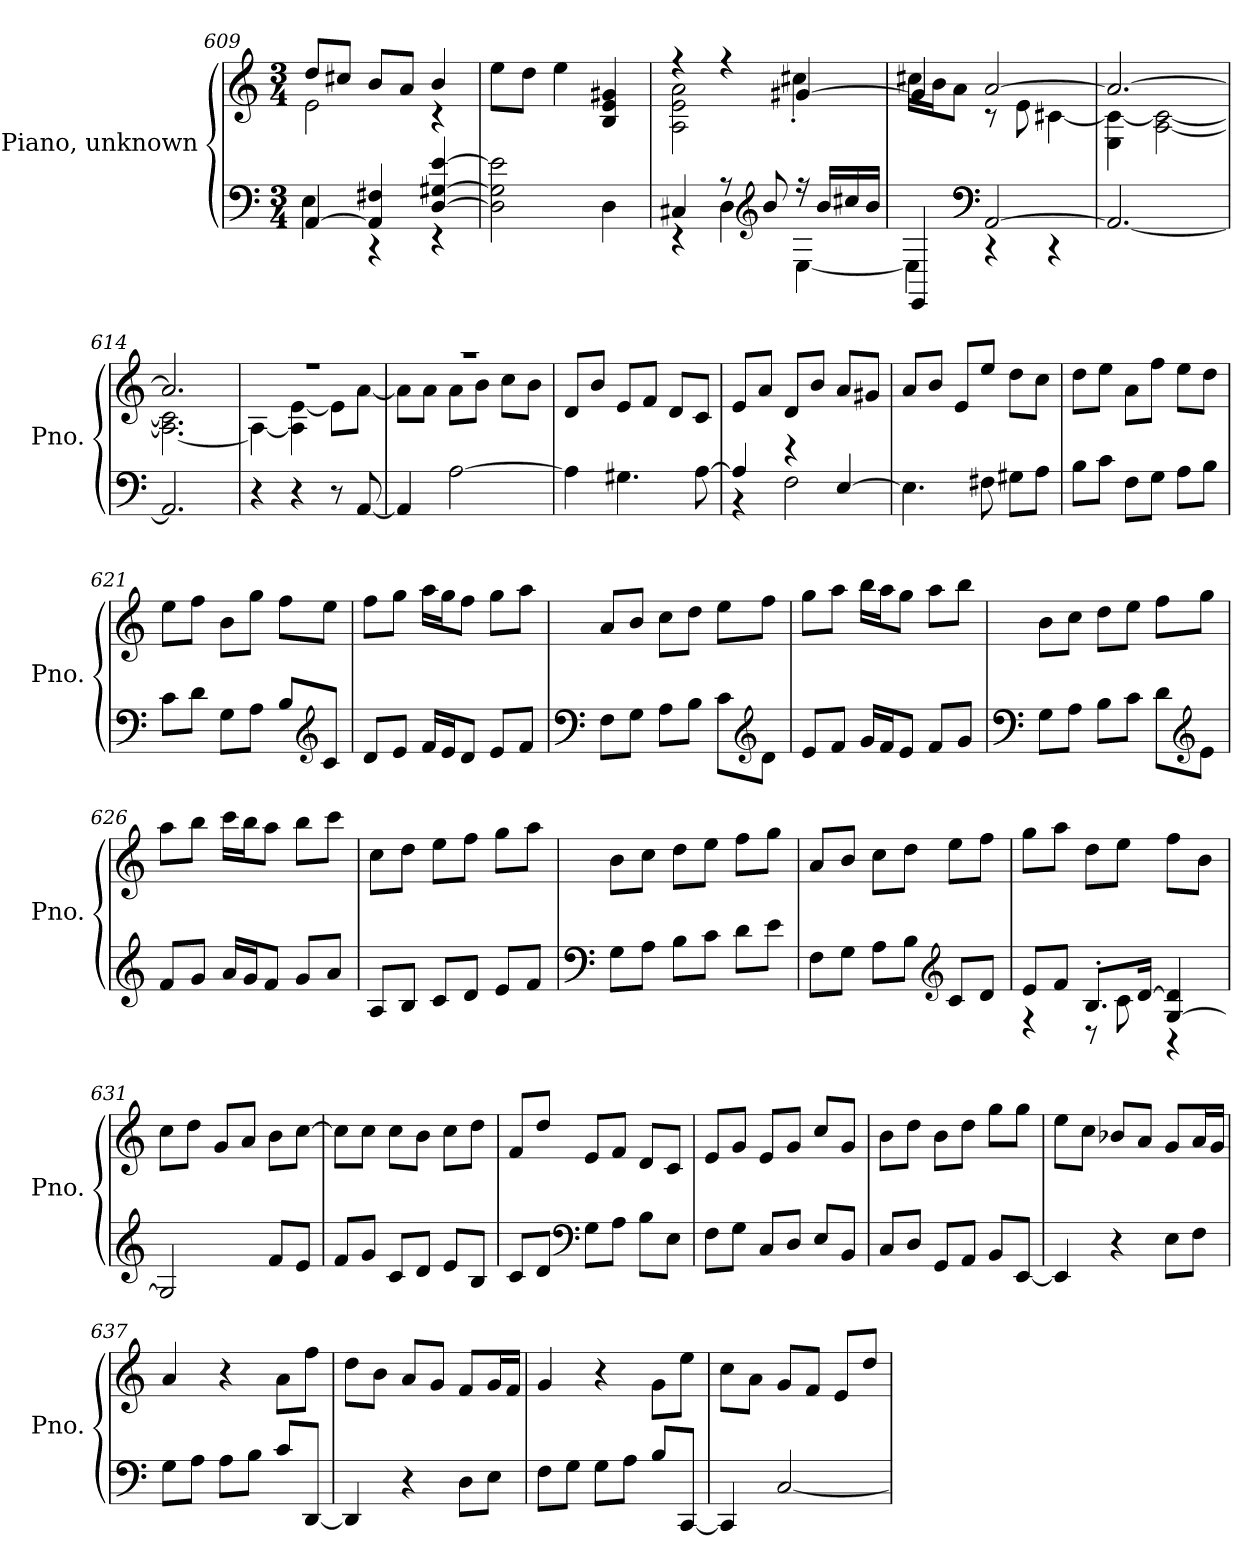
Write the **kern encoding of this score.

**kern	**kern
*part1	*part1
*staff2	*staff1
*I"Piano, unknown	*
*I'Pno.	*
*clefF4	*clefG2
*k[]	*k[]
*M3/4	*M3/4
=609	=609
*^	*^
[4AA/	4E\	8dd/L	2e\
.	.	8cc#X/J	.
4AA/] 4F#X/	4r	8b/L	.
.	.	8a/J	.
[4D/ [4G#X/ [4e/	4r	4b/	4r
*v	*v	*	*
*	*v	*v
=610	=610
2D\] 2G#\] 2e\]	8ee\L
.	8dd\J
.	4ee\
4D\	4B/ 4e/ 4g#X/
=611	=611
*^	*^
4C#X/	4r	4r	2A\ 2e\ 2a\
8r	4D\	4r	.
*clefG2	*	*	*
8b/	.	.	.
16r	[4E\	[4g#X/	4cc#X'\
16b/LL	.	.	.
16cc#X/	.	.	.
16b/JJ	.	.	.
=612	=612	=612	=612
4EE/	4E\]	4g#/]	16cc#X\LL
.	.	.	16b\J
.	.	.	8a\J
*clefF4	*	*	*
[2AA/	4r	[2a/	8r
.	.	.	8e\
.	4r	.	[4c#X\
*v	*v	*	*
=613	=613	=613
2.AA/_	2.a/_	4E\ 4c#\_
.	.	[2A\ 2c#\_
!!LO:LB:g=z	!!
=614	=614	=614
2.AA/]	2.a/]	2.A\_ 2.c#\]
=615	=615	=615
4r	2.r	4A\_
4r	.	4A\] [4e\
8r	.	8e\L]
[8AA/	.	[8a\J
=616	=616	=616
4AA/]	2.r	8a\L]
.	.	8a\J
[2A\	.	8a\L
.	.	8b\J
.	.	8cc\L
.	.	8b\J
*	*v	*v
=617	=617
4A\]	8d/L
.	8b/J
4.G#X\	8e/L
.	8f/J
.	8d/L
[8A\	8c/J
=618	=618
*^	*
4A/]	4r	8e/L
.	.	8a/J
4r	2F\	8d/L
.	.	8b/J
[4E/	.	8a/L
.	.	8g#X/J
*v	*v	*
=619	=619
4.E\]	8a/L
.	8b/J
.	8e/L
8F#X\	8ee/J
8G#X\L	8dd\L
8A\J	8cc\J
=620	=620
8B\L	8dd\L
8c\J	8ee\J
8F\L	8a\L
8G\J	8ff\J
8A\L	8ee\L
8B\J	8dd\J
!!LO:LB:g=z
=621	=621
8c\L	8ee\L
8d\J	8ff\J
8G\L	8b\L
8A\J	8gg\J
8B/L	8ff\L
*clefG2	*
8c/J	8ee\J
=622	=622
8d/L	8ff\L
8e/J	8gg\J
16f/LL	16aa\LL
16e/J	16gg\J
8d/J	8ff\J
8e/L	8gg\L
8f/J	8aa\J
=623	=623
*clefF4	*
8F\L	8a/L
8G\J	8b/J
8A\L	8cc\L
8B\J	8dd\J
8c\L	8ee\L
*clefG2	*
8d\J	8ff\J
=624	=624
8e/L	8gg\L
8f/J	8aa\J
16g/LL	16bb\LL
16f/J	16aa\J
8e/J	8gg\J
8f/L	8aa\L
8g/J	8bb\J
=625	=625
*clefF4	*
8G\L	8b\L
8A\J	8cc\J
8B\L	8dd\L
8c\J	8ee\J
8d\L	8ff\L
*clefG2	*
8e\J	8gg\J
!!LO:LB:g=z
=626	=626
8f/L	8aa\L
8g/J	8bb\J
16a/LL	16ccc\LL
16g/J	16bb\J
8f/J	8aa\J
8g/L	8bb\L
8a/J	8ccc\J
=627	=627
8A/L	8cc\L
8B/J	8dd\J
8c/L	8ee\L
8d/J	8ff\J
8e/L	8gg\L
8f/J	8aa\J
=628	=628
*clefF4	*
8G\L	8b\L
8A\J	8cc\J
8B\L	8dd\L
8c\J	8ee\J
8d\L	8ff\L
8e\J	8gg\J
=629	=629
8F\L	8a/L
8G\J	8b/J
8A\L	8cc\L
8B\J	8dd\J
*clefG2	*
8c/L	8ee\L
8d/J	8ff\J
=630	=630
*^	*
8e/L	4r	8gg\L
8f/J	.	8aa\J
8.B'/L	8r	8dd\L
.	8c\	8ee\J
[16d/Jk	.	.
[4G/ 4d/]	4r	8ff\L
.	.	8b\J
*v	*v	*
!!LO:LB:g=z
=631	=631
2G/]	8cc\L
.	8dd\J
.	8g/L
.	8a/J
8f/L	8b\L
8e/J	[8cc\J
=632	=632
8f/L	8cc\L]
8g/J	8cc\J
8c/L	8cc\L
8d/J	8b\J
8e/L	8cc\L
8B/J	8dd\J
=633	=633
8c/L	8f/L
8d/J	8dd/J
*clefF4	*
8G\L	8e/L
8A\J	8f/J
8B\L	8d/L
8E\J	8c/J
=634	=634
8F\L	8e/L
8G\J	8g/J
8C/L	8e/L
8D/J	8g/J
8E/L	8cc/L
8BB/J	8g/J
=635	=635
8C/L	8b\L
8D/J	8dd\J
8GG/L	8b\L
8AA/J	8dd\J
8BB/L	8gg\L
[8EE/J	8gg\J
=636	=636
4EE/]	8ee\L
.	8cc\J
4r	8b-X/L
.	8a/J
8E\L	8g/L
8F\J	16a/L
.	16g/JJ
!!LO:PB:g=z
=637	=637
8G\L	4a/
8A\J	.
8A\L	4r
8B\J	.
8c/L	8a\L
[8DD/J	8ff\J
=638	=638
4DD/]	8dd\L
.	8b\J
4r	8a/L
.	8g/J
8D\L	8f/L
8E\J	16g/L
.	16f/JJ
=639	=639
8F\L	4g/
8G\J	.
8G\L	4r
8A\J	.
8B/L	8g\L
[8CC/J	8ee\J
=640	=640
4CC/]	8cc\L
.	8a\J
[2C/	8g/L
.	8f/J
.	8e/L
.	8dd/J
=	=
*-	*-
